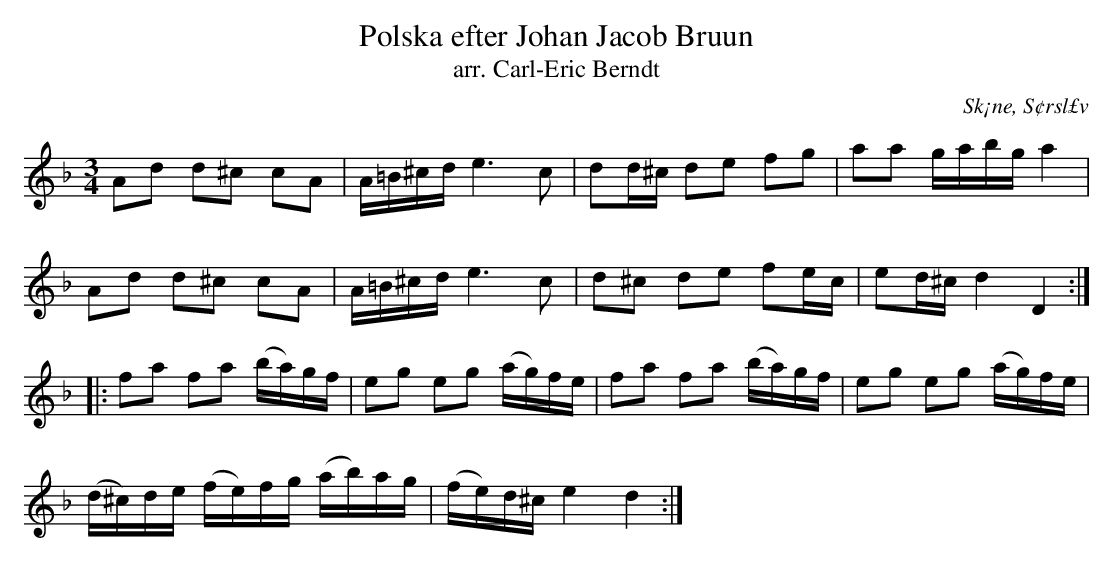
X:1
T:Polska efter Johan Jacob Bruun
T:arr. Carl-Eric Berndt
O:Sk¡ne, S¢rsl£v
M:3/4
L:1/8
K:Dm
V:1
Ad d^c cA | A/=B/^c/d/ e2>c2 | dd/^c/ de fg | aa g/a/b/g/ a2 |
Ad d^c cA | A/=B/^c/d/ e2>c2 | d^c de fe/c/ | ed/^c/ d2 D2 ::
fa fa (b/a/)g/f/ | eg eg (a/g/)f/e/ | fa fa (b/a/)g/f/ | eg eg (a/g/)f/e/ |
(d/^c/)d/e/ (f/e/)f/g/ (a/b/)a/g/ | (f/e/)d/^c/ e2 d2 :|
V:2
V:3
